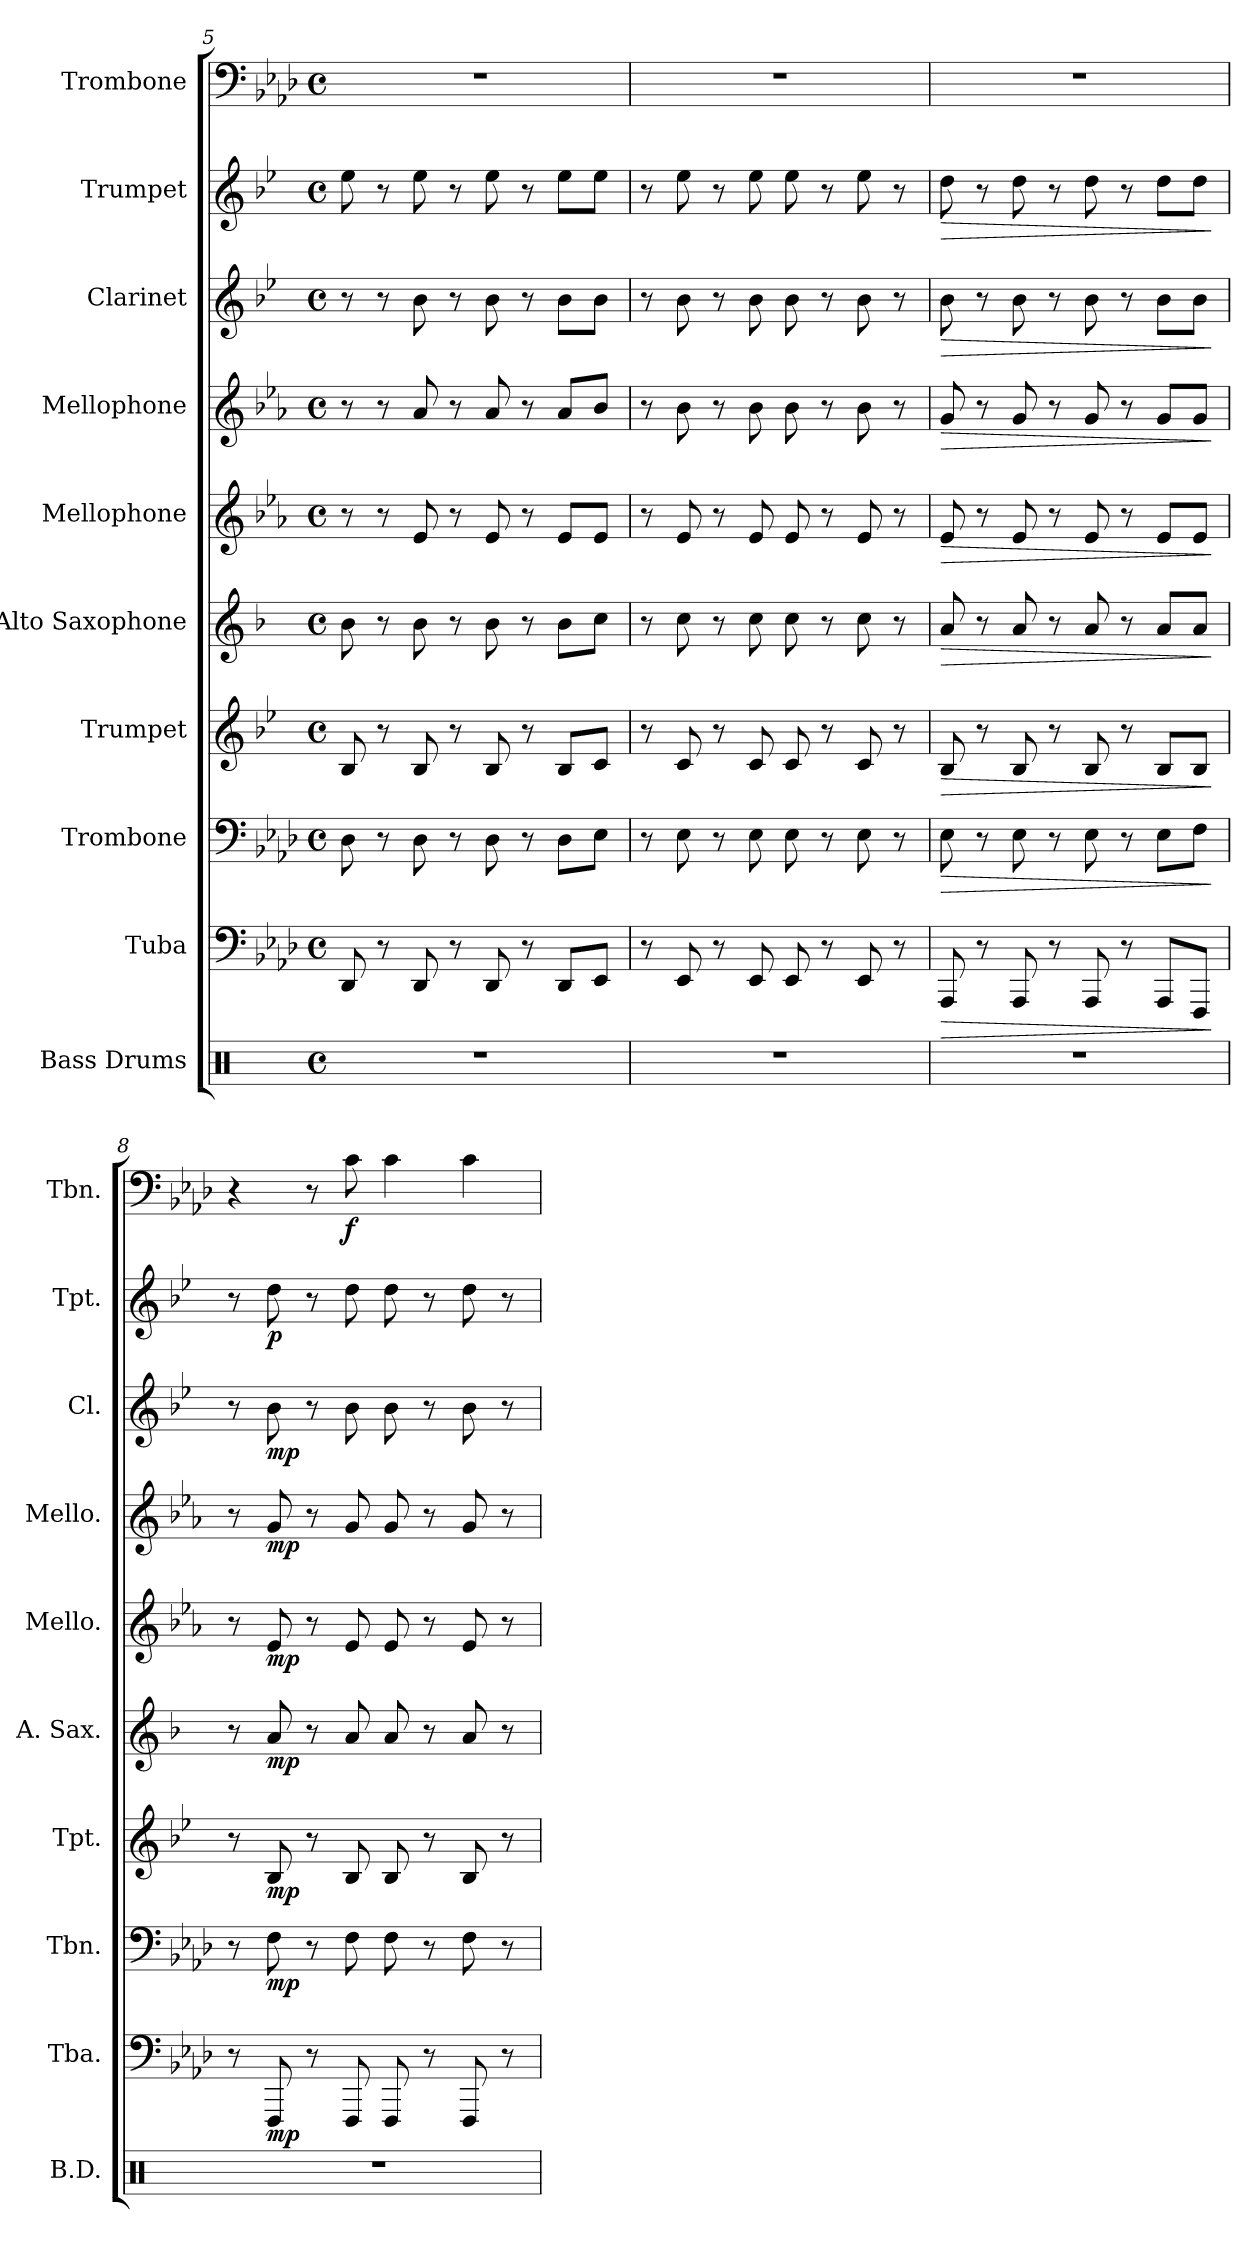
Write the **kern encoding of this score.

**kern	**kern	**dynam	**kern	**dynam	**kern	**dynam	**kern	**dynam	**kern	**dynam	**kern	**dynam	**kern	**dynam	**kern	**dynam	**kern	**dynam
*part10	*part9	*part9	*part8	*part8	*part7	*part7	*part6	*part6	*part5	*part5	*part4	*part4	*part3	*part3	*part2	*part2	*part1	*part1
*staff10	*staff9	*staff9	*staff8	*staff8	*staff7	*staff7	*staff6	*staff6	*staff5	*staff5	*staff4	*staff4	*staff3	*staff3	*staff2	*staff2	*staff1	*staff1
*I"Bass Drums	*I"Tuba	*	*I"Trombone	*	*I"Trumpet	*	*I"Alto Saxophone	*	*I"Mellophone	*	*I"Mellophone	*	*I"Clarinet	*	*I"Trumpet	*	*I"Trombone	*
*I'B.D.	*I'Tba.	*	*I'Tbn.	*	*I'Tpt.	*	*I'A. Sax.	*	*I'Mello.	*	*I'Mello.	*	*I'Cl.	*	*I'Tpt.	*	*I'Tbn.	*
*clefX	*clefF4	*	*clefF4	*	*clefG2	*	*clefG2	*	*clefG2	*	*clefG2	*	*clefG2	*	*clefG2	*	*clefF4	*
*	*	*	*	*	*ITrd1c2	*	*ITrd5c9	*	*ITrd4c7	*	*ITrd4c7	*	*ITrd1c2	*	*ITrd1c2	*	*	*
*k[]	*k[b-e-a-d-]	*	*k[b-e-a-d-]	*	*k[b-e-a-d-]	*	*k[b-e-a-d-]	*	*k[b-e-a-d-]	*	*k[b-e-a-d-]	*	*k[b-e-a-d-]	*	*k[b-e-a-d-]	*	*k[b-e-a-d-]	*
*M4/4	*M4/4	*	*M4/4	*	*M4/4	*	*M4/4	*	*M4/4	*	*M4/4	*	*M4/4	*	*M4/4	*	*M4/4	*
*met(c)	*met(c)	*	*met(c)	*	*met(c)	*	*met(c)	*	*met(c)	*	*met(c)	*	*met(c)	*	*met(c)	*	*met(c)	*
=5	=5	=5	=5	=5	=5	=5	=5	=5	=5	=5	=5	=5	=5	=5	=5	=5	=5	=5
1r	8DD-/	.	8D-\	.	8A-/	.	8d-\	.	8r	.	8r	.	8r	.	8dd-\	.	1r	.
.	8r	.	8r	.	8r	.	8r	.	8r	.	8r	.	8r	.	8r	.	.	.
.	8DD-/	.	8D-\	.	8A-/	.	8d-\	.	8A-/	.	8d-/	.	8a-\	.	8dd-\	.	.	.
.	8r	.	8r	.	8r	.	8r	.	8r	.	8r	.	8r	.	8r	.	.	.
.	8DD-/	.	8D-\	.	8A-/	.	8d-\	.	8A-/	.	8d-/	.	8a-\	.	8dd-\	.	.	.
.	8r	.	8r	.	8r	.	8r	.	8r	.	8r	.	8r	.	8r	.	.	.
.	8DD-/L	.	8D-\L	.	8A-/L	.	8d-\L	.	8A-/L	.	8d-/L	.	8a-\L	.	8dd-\L	.	.	.
.	8EE-/J	.	8E-\J	.	8B-/J	.	8e-\J	.	8A-/J	.	8e-/J	.	8a-\J	.	8dd-\J	.	.	.
=6	=6	=6	=6	=6	=6	=6	=6	=6	=6	=6	=6	=6	=6	=6	=6	=6	=6	=6
1r	8r	.	8r	.	8r	.	8r	.	8r	.	8r	.	8r	.	8r	.	1r	.
.	8EE-/	.	8E-\	.	8B-/	.	8e-\	.	8A-/	.	8e-\	.	8a-\	.	8dd-\	.	.	.
.	8r	.	8r	.	8r	.	8r	.	8r	.	8r	.	8r	.	8r	.	.	.
.	8EE-/	.	8E-\	.	8B-/	.	8e-\	.	8A-/	.	8e-\	.	8a-\	.	8dd-\	.	.	.
.	8EE-/	.	8E-\	.	8B-/	.	8e-\	.	8A-/	.	8e-\	.	8a-\	.	8dd-\	.	.	.
.	8r	.	8r	.	8r	.	8r	.	8r	.	8r	.	8r	.	8r	.	.	.
.	8EE-/	.	8E-\	.	8B-/	.	8e-\	.	8A-/	.	8e-\	.	8a-\	.	8dd-\	.	.	.
.	8r	.	8r	.	8r	.	8r	.	8r	.	8r	.	8r	.	8r	.	.	.
=7	=7	=7	=7	=7	=7	=7	=7	=7	=7	=7	=7	=7	=7	=7	=7	=7	=7	=7
!	!	!LO:HP:b	!	!LO:HP:b	!	!LO:HP:b	!	!LO:HP:b	!	!LO:HP:b	!	!LO:HP:b	!	!LO:HP:b	!	!LO:HP:b	!	!
1r	8AAA-/	>	8E-\	>	8A-/	>	8c/	>	8A-/	>	8c/	>	8a-\	>	8cc\	>	1r	.
.	8r	.	8r	.	8r	.	8r	.	8r	.	8r	.	8r	.	8r	.	.	.
.	8AAA-/	.	8E-\	.	8A-/	.	8c/	.	8A-/	.	8c/	.	8a-\	.	8cc\	.	.	.
.	8r	.	8r	.	8r	.	8r	.	8r	.	8r	.	8r	.	8r	.	.	.
.	8AAA-/	.	8E-\	.	8A-/	.	8c/	.	8A-/	.	8c/	.	8a-\	.	8cc\	.	.	.
.	8r	.	8r	.	8r	.	8r	.	8r	.	8r	.	8r	.	8r	.	.	.
.	8AAA-/L	.	8E-\L	.	8A-/L	.	8c/L	.	8A-/L	.	8c/L	.	8a-\L	.	8cc\L	.	.	.
.	8FFF/J	.	8F\J	.	8A-/J	.	8c/J	.	8A-/J	.	8c/J	.	8a-\J	.	8cc\J	.	.	.
.	.	]	.	]	.	]	.	]	.	]	.	]	.	]	.	]	.	.
!!LO:PB:g=z
=8	=8	=8	=8	=8	=8	=8	=8	=8	=8	=8	=8	=8	=8	=8	=8	=8	=8	=8
1r	8r	.	8r	.	8r	.	8r	.	8r	.	8r	.	8r	.	8r	.	4r	.
!	!	!LO:DY:b	!	!LO:DY:b	!	!LO:DY:b	!	!LO:DY:b	!	!LO:DY:b	!	!LO:DY:b	!	!LO:DY:b	!	!LO:DY:b	!	!
.	8FFF/	mp	8F\	mp	8A-/	mp	8c/	mp	8A-/	mp	8c/	mp	8a-\	mp	8cc\	p	.	.
.	8r	.	8r	.	8r	.	8r	.	8r	.	8r	.	8r	.	8r	.	8r	.
!	!	!	!	!	!	!	!	!	!	!	!	!	!	!	!	!	!	!LO:DY:b
.	8FFF/	.	8F\	.	8A-/	.	8c/	.	8A-/	.	8c/	.	8a-\	.	8cc\	.	8c\	f
.	8FFF/	.	8F\	.	8A-/	.	8c/	.	8A-/	.	8c/	.	8a-\	.	8cc\	.	4c\	.
.	8r	.	8r	.	8r	.	8r	.	8r	.	8r	.	8r	.	8r	.	.	.
.	8FFF/	.	8F\	.	8A-/	.	8c/	.	8A-/	.	8c/	.	8a-\	.	8cc\	.	4c\	.
.	8r	.	8r	.	8r	.	8r	.	8r	.	8r	.	8r	.	8r	.	.	.
=	=	=	=	=	=	=	=	=	=	=	=	=	=	=	=	=	=	=
*-	*-	*-	*-	*-	*-	*-	*-	*-	*-	*-	*-	*-	*-	*-	*-	*-	*-	*-
